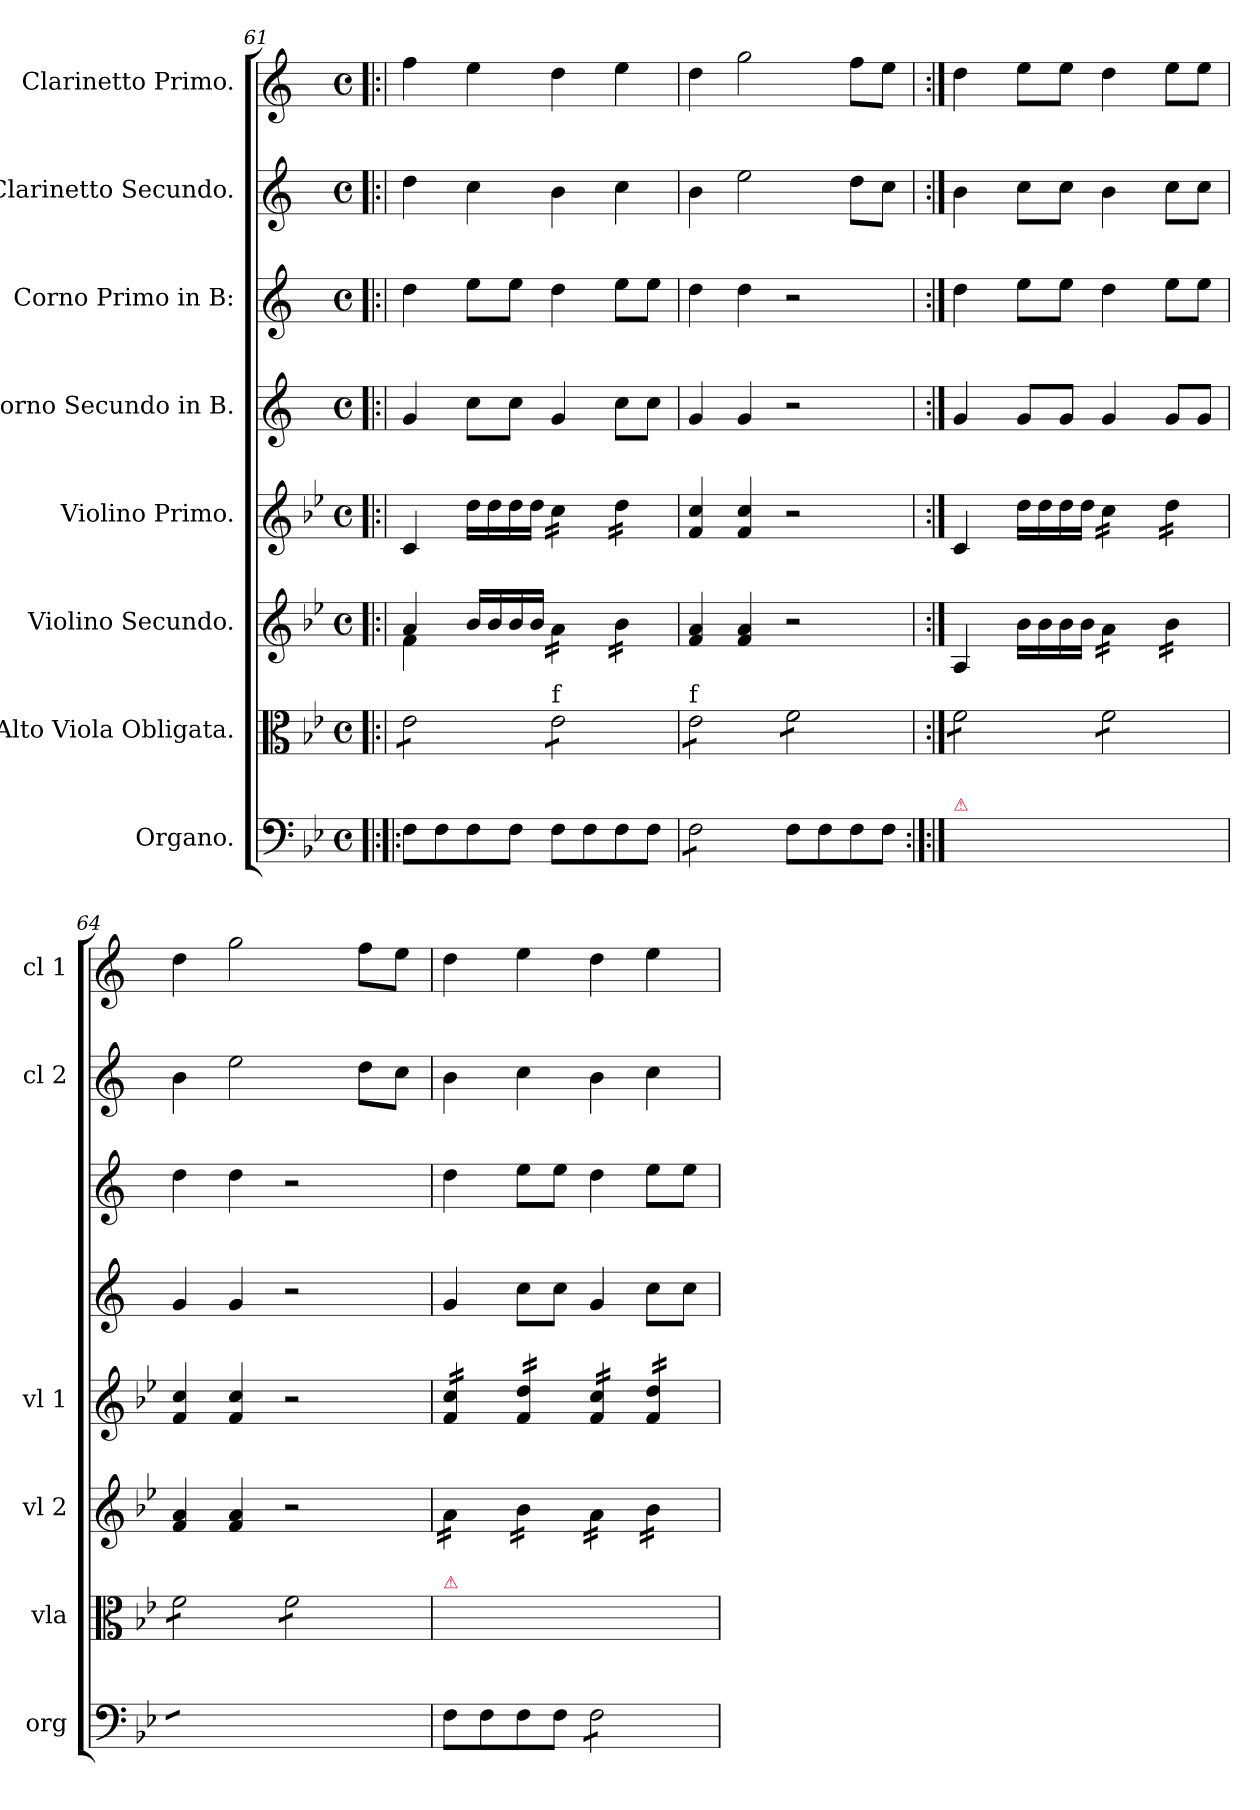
**kern	**kern	**kern	**kern	**kern	**kern	**kern	**kern
*part8	*part7	*part6	*part5	*part4	*part3	*part2	*part1
*staff8	*staff7	*staff6	*staff5	*staff4	*staff3	*staff2	*staff1
*I"Organo.	*I"Alto Viola Obligata.	*I"Violino Secundo.	*I"Violino Primo.	*I"Corno Secundo in B.	*I"Corno Primo in B:	*I"Clarinetto Secundo.	*I"Clarinetto Primo.
*I'org	*I'vla	*I'vl 2	*I'vl 1	*	*	*I'cl 2	*I'cl 1
*clefF4	*clefC3	*clefG2	*clefG2	*clefG2	*clefG2	*clefG2	*clefG2
*	*	*	*	*ITrd1c2	*ITrd1c2	*ITrd1c2	*ITrd1c2
*k[b-e-]	*k[b-e-]	*k[b-e-]	*k[b-e-]	*k[b-e-]	*k[b-e-]	*k[b-e-]	*k[b-e-]
*B-:	*B-:	*B-:	*B-:	*B-:	*B-:	*B-:	*B-:
*M4/4	*M4/4	*M4/4	*M4/4	*M4/4	*M4/4	*M4/4	*M4/4
*met(c)	*met(c)	*met(c)	*met(c)	*met(c)	*met(c)	*met(c)	*met(c)
=61!|:	=61	=61	=61	=61	=61	=61	=61
*	*	*^	*	*	*	*	*
!	!LO:TX:a:t=f	!	!	!	!	!	!	!
*	*tremolo	*	*	*	*	*	*	*
8F\L	8e-\L	4a/	4f\	4c/	4f/	4cc\	4cc\	4ee-\
8F\	8e-\	.	.	.	.	.	.	.
8F\	8e-\	16b-/LL	4ryy	16dd\LL	8b-\L	8dd\L	4b-\	4dd\
.	.	16b-/	.	16dd\	.	.	.	.
8F\J	8e-\J	16b-/	.	16dd\	8b-\J	8dd\J	.	.
.	.	16b-/JJ	.	16dd\JJ	.	.	.	.
!	!LO:TX:a:t=f	!	!	!	!	!	!	!
*	*	*tremolo	*	*	*	*	*	*
*	*	*	*	*tremolo	*	*	*	*
8F\L	8e-\L	16a\LL	2ryy	16cc\LL	4f/	4cc\	4a\	4cc\
.	.	16a\	.	16cc\	.	.	.	.
8F\	8e-\	16a\	.	16cc\	.	.	.	.
.	.	16a\JJ	.	16cc\JJ	.	.	.	.
8F\	8e-\	16b-\LL	.	16dd\LL	8b-\L	8dd\L	4b-\	4dd\
.	.	16b-\	.	16dd\	.	.	.	.
8F\J	8e-\J	16b-\	.	16dd\	8b-\J	8dd\J	.	.
.	.	16b-\JJ	.	16dd\JJ	.	.	.	.
*	*	*	*	*Xtremolo	*	*	*	*
*	*	*Xtremolo	*	*	*	*	*	*
*	*	*v	*v	*	*	*	*	*
=62	=62	=62	=62	=62	=62	=62	=62
!	!LO:TX:a:t=f	!	!	!	!	!	!
*tremolo	*	*	*	*	*	*	*
8F\L	8e-\L	4f/ 4a/	4f/ 4cc/	4f/	4cc\	4a\	4cc\
8F\	8e-\	.	.	.	.	.	.
8F\	8e-\	4f/ 4a/	4f/ 4cc/	4f/	4cc\	2dd\	2ff\
8F\J	8e-\J	.	.	.	.	.	.
*Xtremolo	*	*	*	*	*	*	*
8F\L	8f\L	2r	2r	2r	2r	.	.
8F\	8f\	.	.	.	.	.	.
8F\	8f\	.	.	.	.	8cc\L	8ee-\L
8F\J	8f\J	.	.	.	.	8b-\J	8dd\J
=63:|!	=63	=63	=63	=63	=63	=63	=63
!LO:TX:a:color=crimson:t=⚠	!	!	!	!	!	!	!
8F\Lyy	8f\L	4A/	4c/	4f/	4cc\	4a\	4cc\
8F\yy	8f\	.	.	.	.	.	.
8F\yy	8f\	16b-\LL	16dd\LL	8f/L	8dd\L	8b-\L	8dd\L
.	.	16b-\	16dd\	.	.	.	.
8F\Jyy	8f\J	16b-\	16dd\	8f/J	8dd\J	8b-\J	8dd\J
.	.	16b-\JJ	16dd\JJ	.	.	.	.
*	*	*tremolo	*	*	*	*	*
*	*	*	*tremolo	*	*	*	*
8F\Lyy	8f\L	16a\LL	16cc\LL	4f/	4cc\	4a\	4cc\
.	.	16a\	16cc\	.	.	.	.
8F\yy	8f\	16a\	16cc\	.	.	.	.
.	.	16a\JJ	16cc\JJ	.	.	.	.
8F\yy	8f\	16b-\LL	16dd\LL	8f/L	8dd\L	8b-\L	8dd\L
.	.	16b-\	16dd\	.	.	.	.
8F\Jyy	8f\J	16b-\	16dd\	8f/J	8dd\J	8b-\J	8dd\J
.	.	16b-\JJ	16dd\JJ	.	.	.	.
*	*	*	*Xtremolo	*	*	*	*
*	*	*Xtremolo	*	*	*	*	*
=64	=64	=64	=64	=64	=64	=64	=64
*tremolo	*	*	*	*	*	*	*
8F\yyL	8f\L	4f/ 4a/	4f/ 4cc/	4f/	4cc\	4a\	4cc\
8F\yy	8f\	.	.	.	.	.	.
8F\yy	8f\	4f/ 4a/	4f/ 4cc/	4f/	4cc\	2dd\	2ff\
8F\yyJ	8f\J	.	.	.	.	.	.
*Xtremolo	*	*	*	*	*	*	*
8F\Lyy	8f\L	2r	2r	2r	2r	.	.
8F\yy	8f\	.	.	.	.	.	.
8F\yy	8f\	.	.	.	.	8cc\L	8ee-\L
8F\Jyy	8f\J	.	.	.	.	8b-\J	8dd\J
*	*Xtremolo	*	*	*	*	*	*
=65	=65	=65	=65	=65	=65	=65	=65
!	!LO:TX:a:color=crimson:t=⚠	!	!	!	!	!	!
*	*	*tremolo	*	*	*	*	*
*	*	*	*tremolo	*	*	*	*
8F\L	1ryy	16a\LL	16f/ 16cc/LL	4f/	4cc\	4a\	4cc\
.	.	16a\	16f/ 16cc/	.	.	.	.
8F\	.	16a\	16f/ 16cc/	.	.	.	.
.	.	16a\JJ	16f/ 16cc/JJ	.	.	.	.
8F\	.	16b-\LL	16f/ 16dd/LL	8b-\L	8dd\L	4b-\	4dd\
.	.	16b-\	16f/ 16dd/	.	.	.	.
8F\J	.	16b-\	16f/ 16dd/	8b-\J	8dd\J	.	.
.	.	16b-\JJ	16f/ 16dd/JJ	.	.	.	.
*tremolo	*	*	*	*	*	*	*
8F\L	.	16a\LL	16f/ 16cc/LL	4f/	4cc\	4a\	4cc\
.	.	16a\	16f/ 16cc/	.	.	.	.
8F\	.	16a\	16f/ 16cc/	.	.	.	.
.	.	16a\JJ	16f/ 16cc/JJ	.	.	.	.
8F\	.	16b-\LL	16f/ 16dd/LL	8b-\L	8dd\L	4b-\	4dd\
.	.	16b-\	16f/ 16dd/	.	.	.	.
8F\J	.	16b-\	16f/ 16dd/	8b-\J	8dd\J	.	.
*Xtremolo	*	*	*	*	*	*	*
.	.	16b-\JJ	16f/ 16dd/JJ	.	.	.	.
*	*	*	*Xtremolo	*	*	*	*
*	*	*Xtremolo	*	*	*	*	*
=	=	=	=	=	=	=	=
*-	*-	*-	*-	*-	*-	*-	*-
